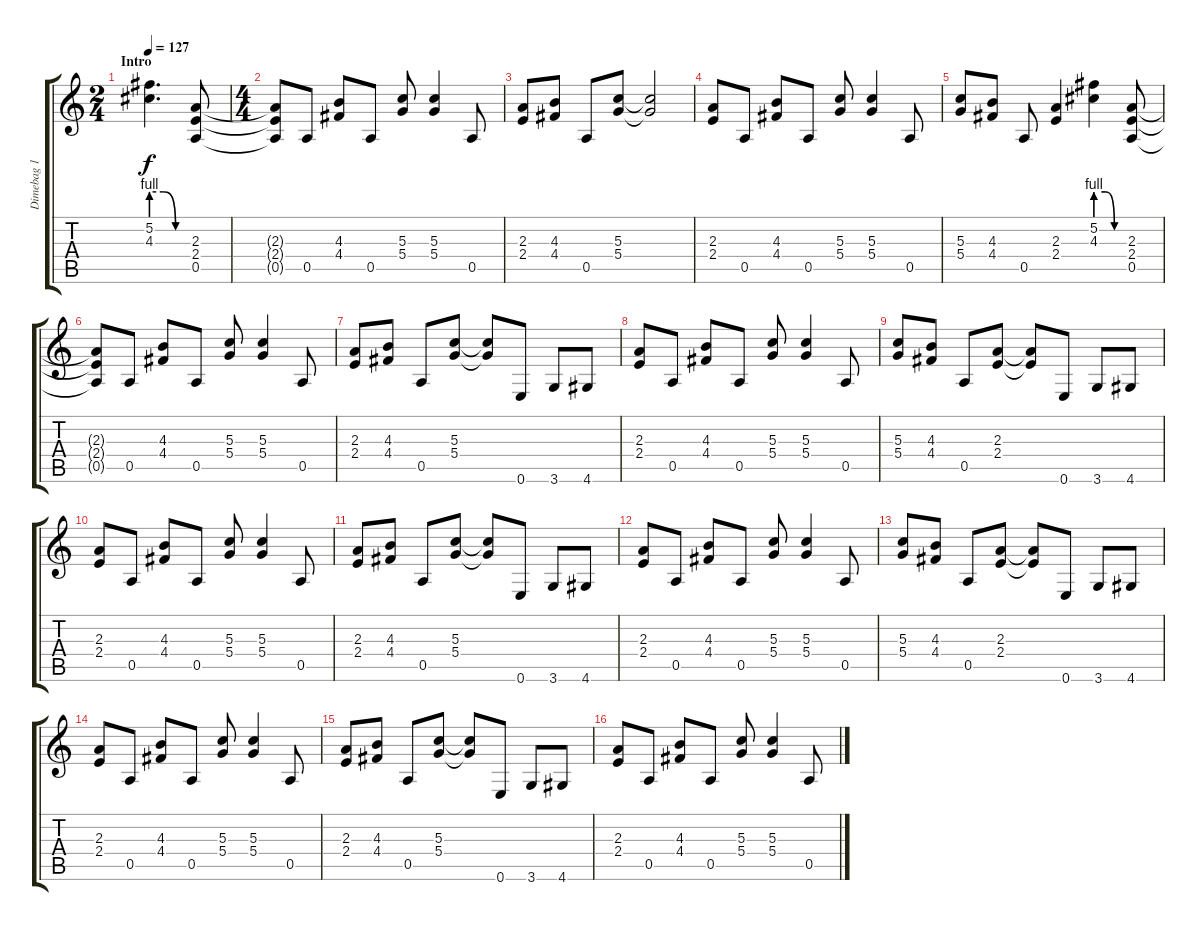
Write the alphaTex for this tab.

\track ("Dimebag 1" "Dimebag 1") {instrument overdrivenguitar}
\staff {score tabs}
\tuning (E4 B3 G3 D3 A2 E2) {hide}
\ts (2 4)
\section ("" "Intro")
\tempo 127
\clef g2
\ks c
(5.2{be (custom 0 4 20 4 40 0 60 0)} 4.3{be (custom 0 4 20 4 40 0 60 0)}).4{d dy f instrument overdrivenguitar} (2.3 2.4 0.5).8 |
\ts (4 4)
(2.3{t} 2.4{t} 0.5{t}).8 0.5.8 (4.3 4.4).8 0.5.8 (5.3 5.4).8 (5.3 5.4).4 0.5.8 |
(2.3 2.4).8 (4.3 4.4).8 0.5.8 (5.3 5.4).8 (5.3{t} 5.4{t}).2 |
(2.3 2.4).8 0.5.8 (4.3 4.4).8 0.5.8 (5.3 5.4).8 (5.3 5.4).4 0.5.8 |
(5.3 5.4).8 (4.3 4.4).8 0.5.8 (2.3 2.4).4 (5.2{be (custom 0 4 20 4 40 0 60 0)} 4.3{be (custom 0 4 20 4 40 0 60 0)}).4 (2.3 2.4 0.5).8 |
(2.3{t} 2.4{t} 0.5{t}).8 0.5.8 (4.3 4.4).8 0.5.8 (5.3 5.4).8 (5.3 5.4).4 0.5.8 |
(2.3 2.4).8 (4.3 4.4).8 0.5.8 (5.3 5.4).8 (5.3{t} 5.4{t}).8 0.6.8 3.6.8 4.6.8 |
(2.3 2.4).8 0.5.8 (4.3 4.4).8 0.5.8 (5.3 5.4).8 (5.3 5.4).4 0.5.8 |
(5.3 5.4).8 (4.3 4.4).8 0.5.8 (2.3 2.4).8 (2.3{t} 2.4{t}).8 0.6.8 3.6.8 4.6.8 |
(2.3 2.4).8 0.5.8 (4.3 4.4).8 0.5.8 (5.3 5.4).8 (5.3 5.4).4 0.5.8 |
(2.3 2.4).8 (4.3 4.4).8 0.5.8 (5.3 5.4).8 (5.3{t} 5.4{t}).8 0.6.8 3.6.8 4.6.8 |
(2.3 2.4).8 0.5.8 (4.3 4.4).8 0.5.8 (5.3 5.4).8 (5.3 5.4).4 0.5.8 |
(5.3 5.4).8 (4.3 4.4).8 0.5.8 (2.3 2.4).8 (2.3{t} 2.4{t}).8 0.6.8 3.6.8 4.6.8 |
(2.3 2.4).8 0.5.8 (4.3 4.4).8 0.5.8 (5.3 5.4).8 (5.3 5.4).4 0.5.8 |
(2.3 2.4).8 (4.3 4.4).8 0.5.8 (5.3 5.4).8 (5.3{t} 5.4{t}).8 0.6.8 3.6.8 4.6.8 |
(2.3 2.4).8 0.5.8 (4.3 4.4).8 0.5.8 (5.3 5.4).8 (5.3 5.4).4 0.5.8
